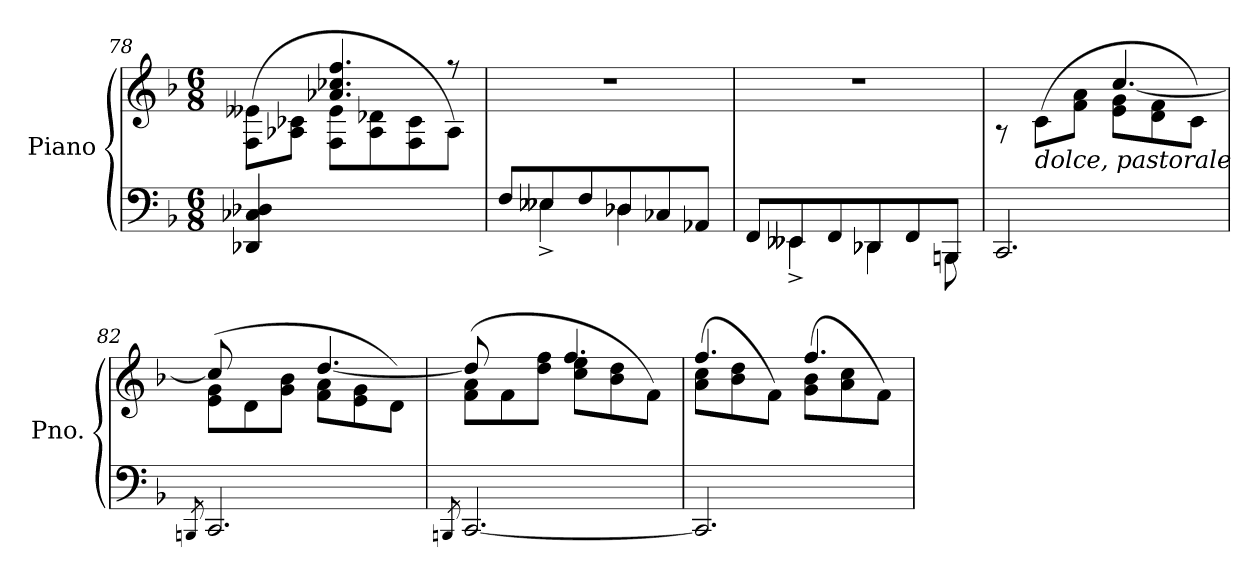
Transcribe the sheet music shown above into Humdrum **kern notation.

**kern	**kern
*part1	*part1
*staff2	*staff1
*I"Piano	*
*I'Pno.	*
*clefF4	*clefG2
*k[b-]	*k[b-]
*M6/8	*M6/8
=78	=78
*	*^
4DD-X/ 4C-X/ 4D-X/	(8F\ 8e--X\L	4ryy
.	8A-X\ 8c-X\J	.
2ryy	8F\ 8e--\L	4.a-X/ 4.cc-X/ 4.ff/
.	8A-\ 8d-X\	.
.	8F\ 8c-\	.
.	8A-\J)	8rff
*	*v	*v
!!LO:LB:g=z
=79	=79
*^	*
8F/L	8ryy	2.r
8E--X/	4E--^\	.
8F/	.	.
8D-X/	4D-\	.
8C-X/	.	.
8AA-X/J	8ryy	.
=80	=80	=80
8FF/L	8ryy	2.r
8EE--X/	4EE--^\	.
8FF/	.	.
8DD-X/	4DD-\	.
8FF/	.	.
8BBBn/J	8BBB\	.
*v	*v	*
=81	=81
*	*^
2.CC/	8rA	4.ryy
!	!LO:TX:b:i:t=dolce, pastorale	!
.	(8c\L	.
.	8f\ 8a\J	.
.	8e\ 8g\L	[4.cc/
.	8d\ 8f\	.
.	8c\J)	.
=82	=82	=82
8qBBBn/	.	.
2.CC/	(8e\ 8g\L	8cc/]
.	8d\	4ryy
.	8g\ 8b-\J	.
.	8f\ 8a\L	[4.dd/
.	8e\ 8g\	.
.	8d\J)	.
=83	=83	=83
8qBBBn/	.	.
[2.CC/	(8f\ 8a\L	8dd/]
.	8f\	4ryy
.	8dd\ 8ff\J	.
.	8cc\ 8ee\L	4.ff/
.	8b-\ 8dd\	.
.	8f\J)	.
!!LO:LB:g=z	!!
=84	=84	=84
2.CC/]	(8a\ 8cc\L	4.ff/
.	8b-\ 8dd\	.
.	8f\J)	.
.	(8g\ 8b-\L	4.ff/
.	8a\ 8cc\	.
.	8f\J)	.
*	*v	*v
=	=
*-	*-
